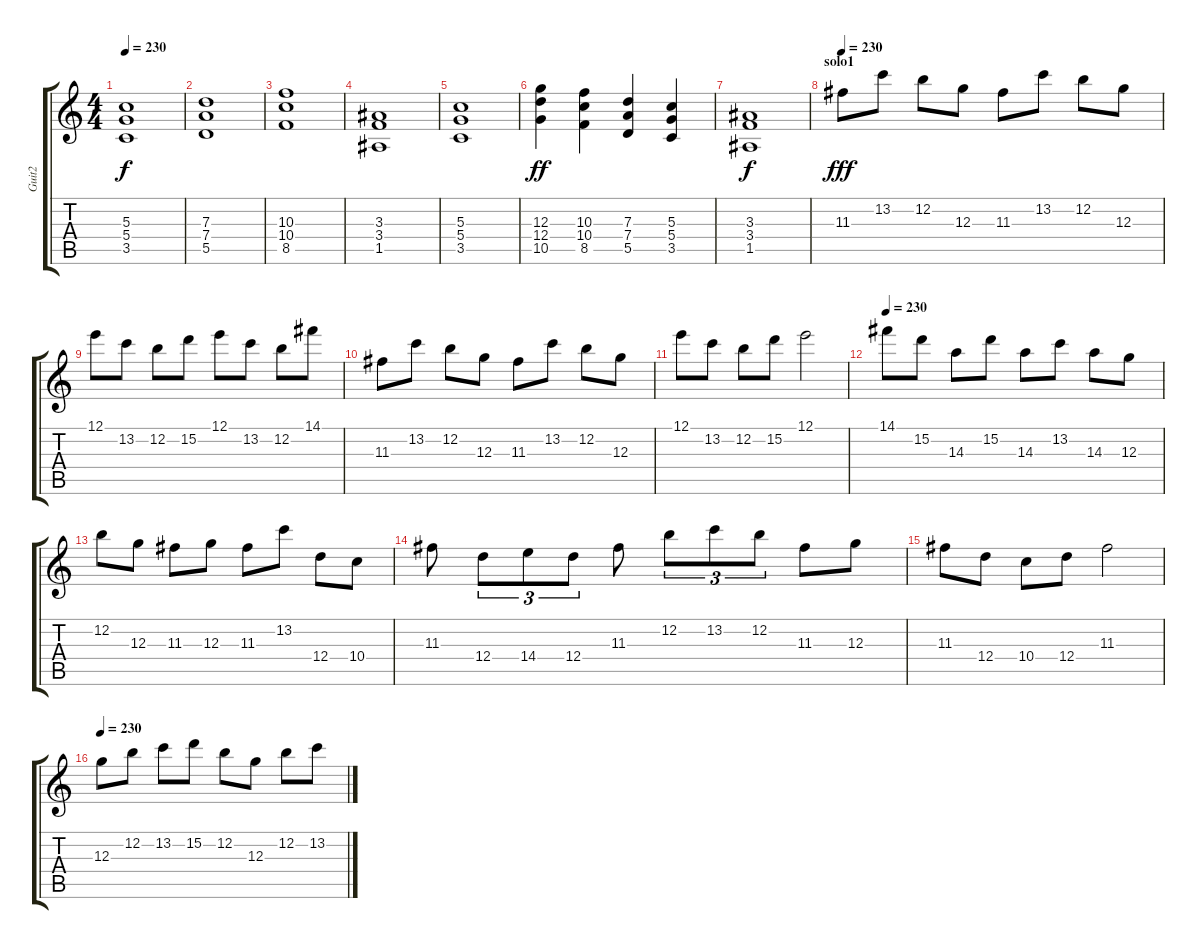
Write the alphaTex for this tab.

\track ("Guit2" "Guit2") {instrument electricguitarclean}
\staff {score tabs}
\tuning (E4 B3 G3 D3 A2 E2) {hide}
\ts (4 4)
\tempo 230
\clef g2
\ks c
(5.3 5.4 3.5).1{dy f} |
(7.3 7.4 5.5).1 |
(10.3 10.4 8.5).1 |
(3.3 3.4 1.5).1 |
(5.3 5.4 3.5).1 |
(12.3 12.4 10.5).4{dy ff} (10.3 10.4 8.5).4 (7.3 7.4 5.5).4 (5.3 5.4 3.5).4 |
(3.3 3.4 1.5).1{dy f} |
\section ("" "solo1")
\tempo 230
11.3.8{dy fff volume 13 instrument overdrivenguitar} 13.2.8 12.2.8 12.3.8 11.3.8 13.2.8 12.2.8 12.3.8 |
12.1.8 13.2.8 12.2.8 15.2.8 12.1.8 13.2.8 12.2.8 14.1.8 |
11.3.8 13.2.8 12.2.8 12.3.8 11.3.8 13.2.8 12.2.8 12.3.8 |
12.1.8 13.2.8 12.2.8 15.2.8 12.1.2 |
\tempo 230
14.1.8 15.2.8 14.3.8 15.2.8 14.3.8 13.2.8 14.3.8 12.3.8 |
12.2.8 12.3.8 11.3.8 12.3.8 11.3.8 13.2.8 12.4.8 10.4.8 |
11.3.8 12.4.8{tu (3 2)} 14.4.8{tu (3 2)} 12.4.8{tu (3 2)} 11.3.8 12.2.8{tu (3 2)} 13.2.8{tu (3 2)} 12.2.8{tu (3 2)} 11.3.8 12.3.8 |
11.3.8 12.4.8 10.4.8 12.4.8 11.3.2 |
\tempo 230
12.3.8 12.2.8 13.2.8 15.2.8 12.2.8 12.3.8 12.2.8 13.2.8
